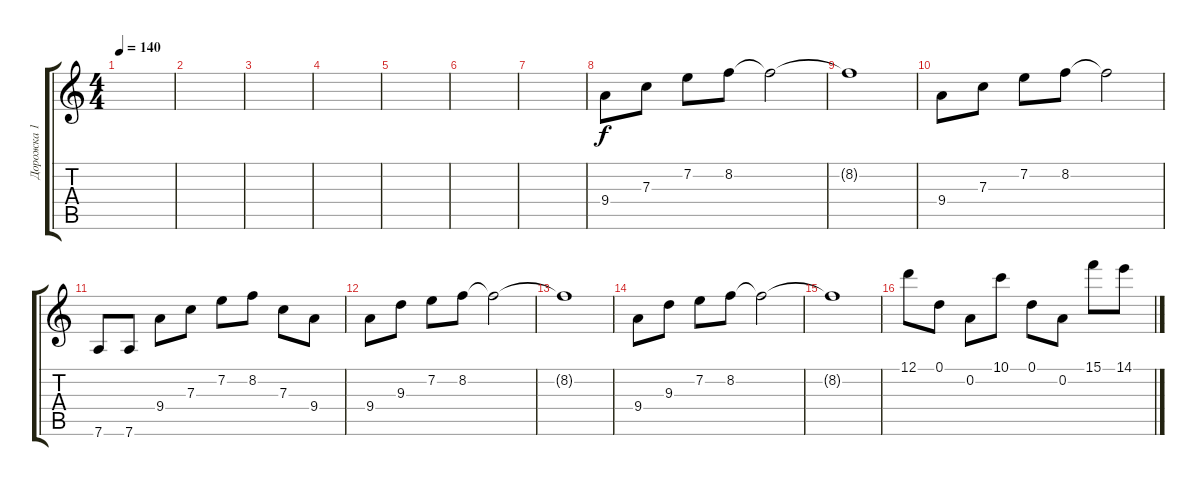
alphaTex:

\track ("Дорожка 1" "Дорожка 1") {instrument acousticguitarsteel}
\staff {score tabs}
\tuning (D4 A3 F3 C3 G2 D2) {hide}
\ts (4 4)
\tempo 140
\clef g2
\ks c
|
|
|
|
|
|
|
9.4.8 7.3.8 7.2.8 8.2.8 8.2{t}.2 |
8.2{t}.1 |
9.4.8 7.3.8 7.2.8 8.2.8 8.2{t}.2 |
7.6.8 7.6.8 9.4.8 7.3.8 7.2.8 8.2.8 7.3.8 9.4.8 |
9.4.8 9.3.8 7.2.8 8.2.8 8.2{t}.2 |
8.2{t}.1 |
9.4.8 9.3.8 7.2.8 8.2.8 8.2{t}.2 |
8.2{t}.1 |
12.1.8 0.1.8 0.2.8 10.1.8 0.1.8 0.2.8 15.1.8 14.1.8
